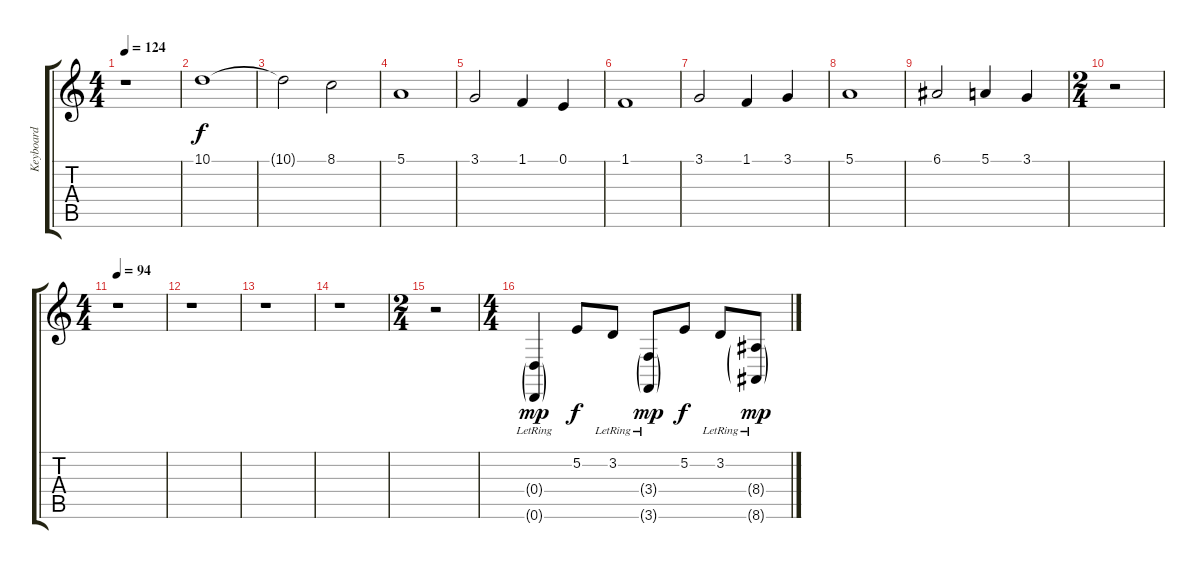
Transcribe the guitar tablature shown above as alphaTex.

\track ("Keyboard" "Keyboard") {instrument stringensemble1}
\staff {score tabs}
\tuning (E4 B3 G3 D3 A2 D2) {hide}
\ts (4 4)
\tempo 124
\clef g2
\ks c
r.1{dy f} |
10.1.1{volume 16} |
10.1{t}.2 8.1.2 |
5.1.1 |
3.1.2 1.1.4 0.1.4 |
1.1.1 |
3.1.2 1.1.4 3.1.4 |
5.1.1 |
6.1.2 5.1.4 3.1.4 |
\ts (2 4)
r.2 |
\ts (4 4)
\tempo 94
r.1 |
r.1 |
r.1 |
r.1 |
\ts (2 4)
r.2 |
\ts (4 4)
(0.4{g lr} 0.6{g lr}).4{dy mp volume 13} 5.2.8{dy f} 3.2{lr}.8 (3.4{g lr} 3.6{g lr}).8{dy mp} 5.2.8{dy f} 3.2{lr}.8 (8.4{g lr} 8.6{g lr}).8{dy mp}
